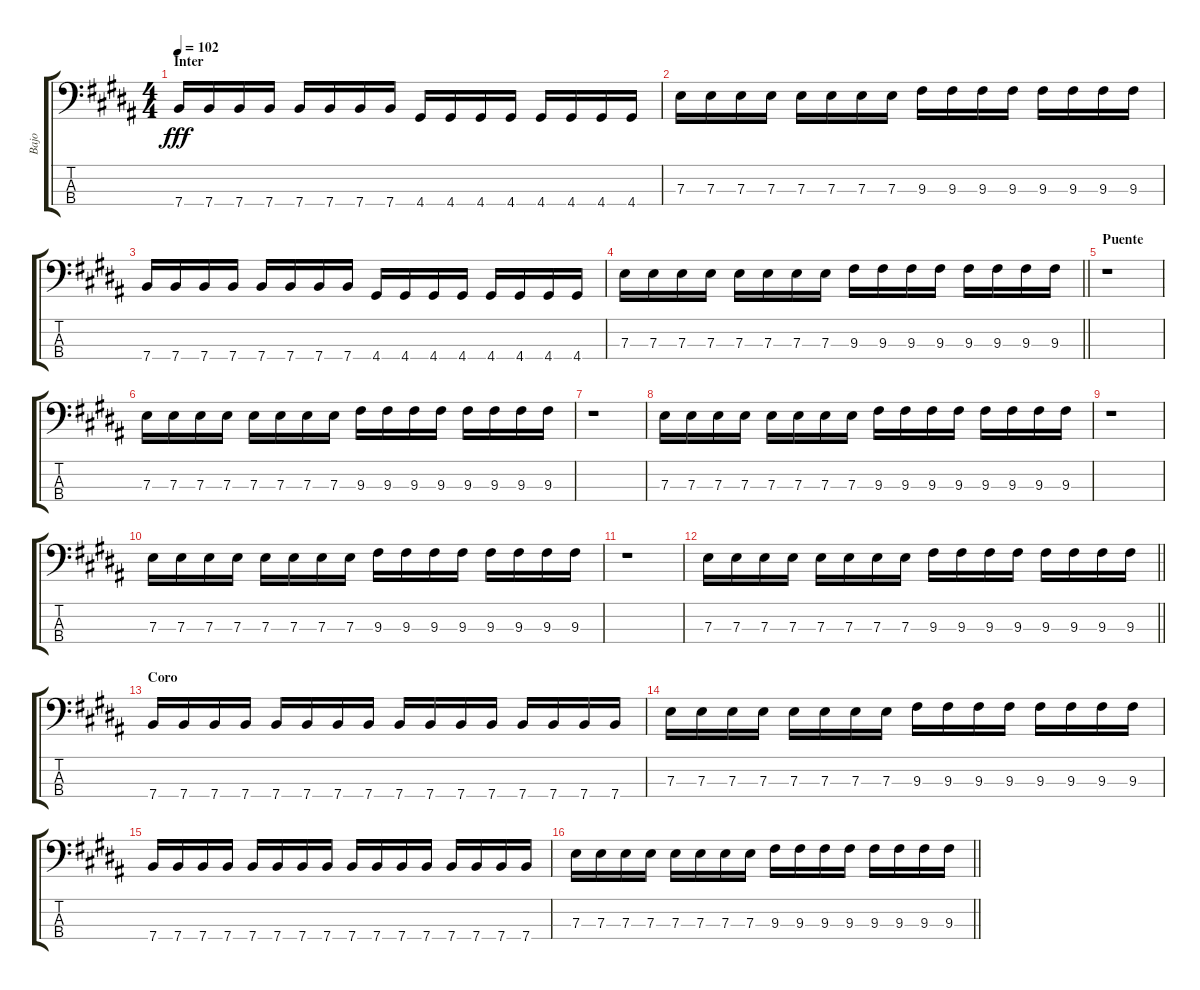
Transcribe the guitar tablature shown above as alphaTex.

\track ("Bajo" "Bajo") {instrument electricbasspick}
\staff {score tabs}
\tuning (G2 D2 A1 E1) {hide}
\ts (4 4)
\section ("" "Inter")
\tempo 102
\clef f4
\ks b
7.4.16{dy fff} 7.4.16 7.4.16 7.4.16 7.4.16 7.4.16 7.4.16 7.4.16 4.4.16 4.4.16 4.4.16 4.4.16 4.4.16 4.4.16 4.4.16 4.4.16 |
7.3.16 7.3.16 7.3.16 7.3.16 7.3.16 7.3.16 7.3.16 7.3.16 9.3.16 9.3.16 9.3.16 9.3.16 9.3.16 9.3.16 9.3.16 9.3.16 |
7.4.16 7.4.16 7.4.16 7.4.16 7.4.16 7.4.16 7.4.16 7.4.16 4.4.16 4.4.16 4.4.16 4.4.16 4.4.16 4.4.16 4.4.16 4.4.16 |
\barLineRight lightlight
7.3.16 7.3.16 7.3.16 7.3.16 7.3.16 7.3.16 7.3.16 7.3.16 9.3.16 9.3.16 9.3.16 9.3.16 9.3.16 9.3.16 9.3.16 9.3.16 |
\section ("" "Puente")
r.1 |
7.3.16 7.3.16 7.3.16 7.3.16 7.3.16 7.3.16 7.3.16 7.3.16 9.3.16 9.3.16 9.3.16 9.3.16 9.3.16 9.3.16 9.3.16 9.3.16 |
r.1 |
7.3.16 7.3.16 7.3.16 7.3.16 7.3.16 7.3.16 7.3.16 7.3.16 9.3.16 9.3.16 9.3.16 9.3.16 9.3.16 9.3.16 9.3.16 9.3.16 |
r.1 |
7.3.16 7.3.16 7.3.16 7.3.16 7.3.16 7.3.16 7.3.16 7.3.16 9.3.16 9.3.16 9.3.16 9.3.16 9.3.16 9.3.16 9.3.16 9.3.16 |
r.1 |
\barLineRight lightlight
7.3.16 7.3.16 7.3.16 7.3.16 7.3.16 7.3.16 7.3.16 7.3.16 9.3.16 9.3.16 9.3.16 9.3.16 9.3.16 9.3.16 9.3.16 9.3.16 |
\section ("" "Coro")
7.4.16 7.4.16 7.4.16 7.4.16 7.4.16 7.4.16 7.4.16 7.4.16 7.4.16 7.4.16 7.4.16 7.4.16 7.4.16 7.4.16 7.4.16 7.4.16 |
7.3.16 7.3.16 7.3.16 7.3.16 7.3.16 7.3.16 7.3.16 7.3.16 9.3.16 9.3.16 9.3.16 9.3.16 9.3.16 9.3.16 9.3.16 9.3.16 |
7.4.16 7.4.16 7.4.16 7.4.16 7.4.16 7.4.16 7.4.16 7.4.16 7.4.16 7.4.16 7.4.16 7.4.16 7.4.16 7.4.16 7.4.16 7.4.16 |
\barLineRight lightlight
7.3.16 7.3.16 7.3.16 7.3.16 7.3.16 7.3.16 7.3.16 7.3.16 9.3.16 9.3.16 9.3.16 9.3.16 9.3.16 9.3.16 9.3.16 9.3.16
